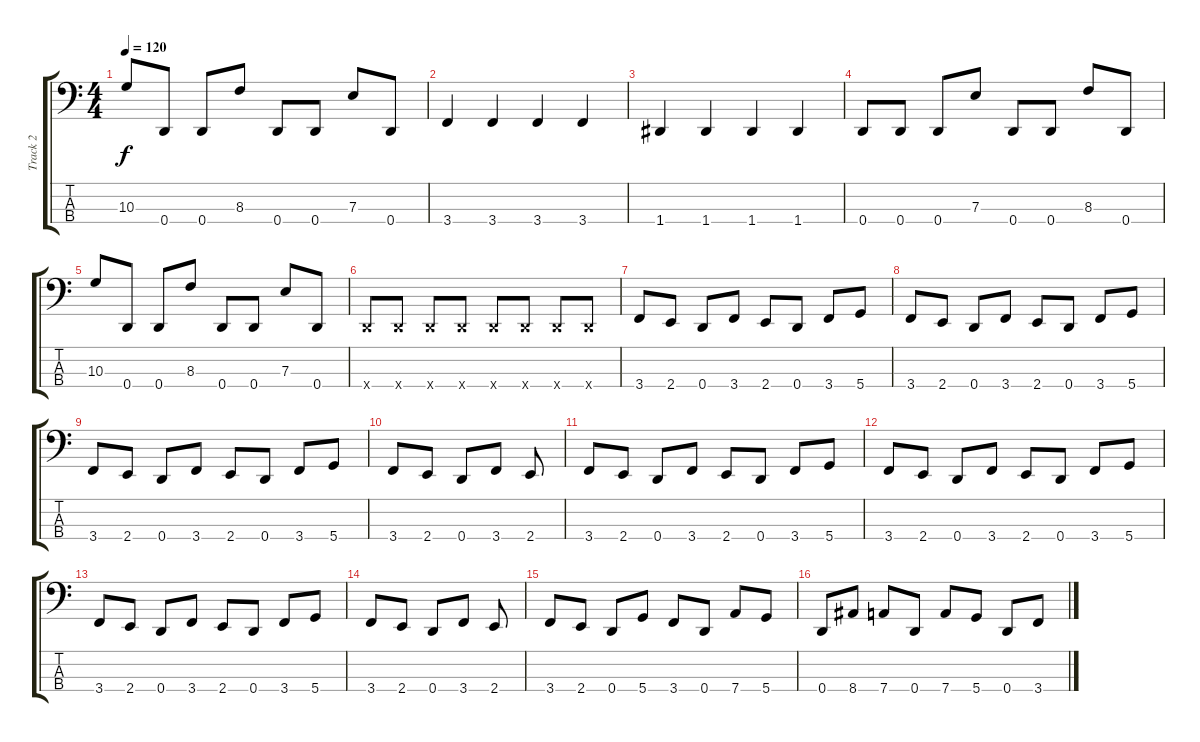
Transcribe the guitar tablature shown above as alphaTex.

\track ("Track 2" "Track 2") {instrument electricbassfinger}
\staff {score tabs}
\tuning (G2 D2 A1 D1) {hide}
\ts (4 4)
\tempo 120
\clef f4
\ks c
10.3.8{dy f} 0.4.8 0.4.8 8.3.8 0.4.8 0.4.8 7.3.8 0.4.8 |
3.4.4 3.4.4 3.4.4 3.4.4 |
1.4.4 1.4.4 1.4.4 1.4.4 |
0.4.8 0.4.8 0.4.8 7.3.8 0.4.8 0.4.8 8.3.8 0.4.8 |
10.3.8 0.4.8 0.4.8 8.3.8 0.4.8 0.4.8 7.3.8 0.4.8 |
0.4{x}.8 0.4{x}.8 0.4{x}.8 0.4{x}.8 0.4{x}.8 0.4{x}.8 0.4{x}.8 0.4{x}.8 |
3.4.8 2.4.8 0.4.8 3.4.8 2.4.8 0.4.8 3.4.8 5.4.8 |
3.4.8 2.4.8 0.4.8 3.4.8 2.4.8 0.4.8 3.4.8 5.4.8 |
3.4.8 2.4.8 0.4.8 3.4.8 2.4.8 0.4.8 3.4.8 5.4.8 |
3.4.8 2.4.8 0.4.8 3.4.8 2.4.8 |
3.4.8 2.4.8 0.4.8 3.4.8 2.4.8 0.4.8 3.4.8 5.4.8 |
3.4.8 2.4.8 0.4.8 3.4.8 2.4.8 0.4.8 3.4.8 5.4.8 |
3.4.8 2.4.8 0.4.8 3.4.8 2.4.8 0.4.8 3.4.8 5.4.8 |
3.4.8 2.4.8 0.4.8 3.4.8 2.4.8 |
3.4.8 2.4.8 0.4.8 5.4.8 3.4.8 0.4.8 7.4.8 5.4.8 |
0.4.8 8.4.8 7.4.8 0.4.8 7.4.8 5.4.8 0.4.8 3.4.8
